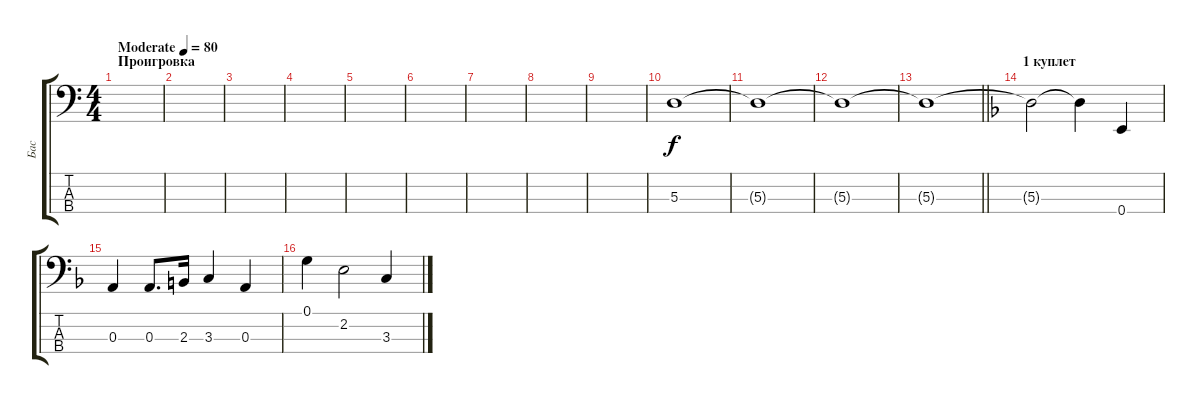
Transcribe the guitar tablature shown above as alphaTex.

\track ("Бас" "Бас") {instrument electricbassfinger}
\staff {score tabs}
\tuning (G2 D2 A1 E1) {hide}
\ts (4 4)
\section ("" "Проигровка")
\tempo (80 "Moderate")
\clef f4
\ks c
|
|
|
|
|
|
|
|
|
5.3.1 |
5.3{t}.1 |
5.3{t}.1 |
\barLineRight lightlight
5.3{t}.1 |
\section ("" "1 куплет")
\ks f
5.3{t}.2 5.3{t}.4 0.4.4 |
0.3.4 0.3.8{d} 2.3.16 3.3.4 0.3.4 |
0.1.4 2.2.2 3.3.4
